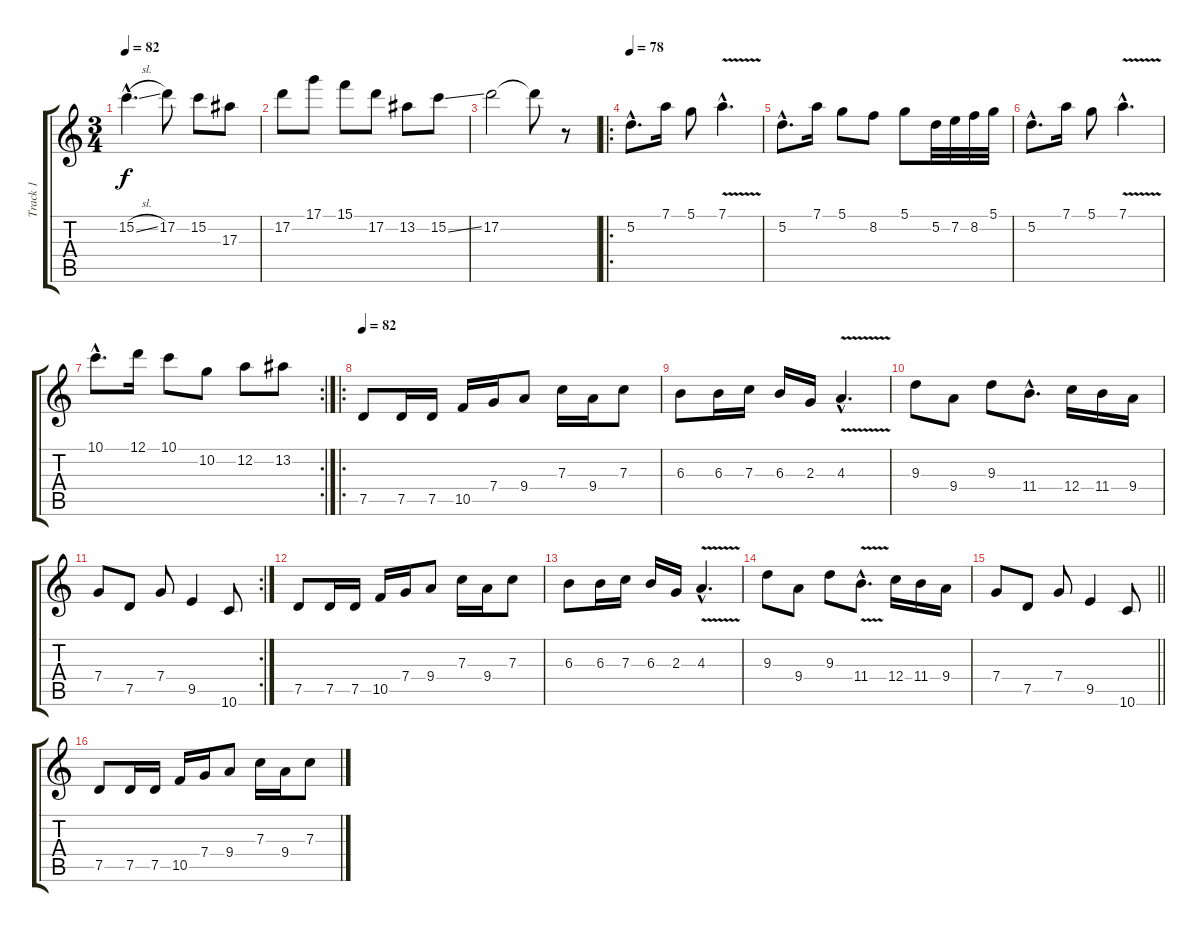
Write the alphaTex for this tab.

\track ("Track 1" "Track 1") {instrument distortionguitar}
\staff {score tabs}
\tuning (D4 A3 F3 C3 G2 D2) {hide}
\ts (3 4)
\tempo 82
\clef g2
\ks c
15.2{sl hac}.4{d dy f} 17.2.8 15.2.8 17.3.8 |
17.2.8 17.1.8 15.1.8 17.2.8 13.2.8 15.2{ss}.8 |
17.2.2 17.2{t}.8 r.8 |
\ro
\tempo 78
5.2{hac}.8{d} 7.1.16 5.1.8 7.1{v hac}.4{d} |
5.2{hac}.8{d} 7.1.16 5.1.8 8.2.8 5.1.8 5.2.32 7.2.32 8.2.32 5.1.32 |
5.2{hac}.8{d} 7.1.16 5.1.8 7.1{v hac}.4{d} |
\rc 2
10.1{hac}.8{d} 12.1.16 10.1.8 10.2.8 12.2.8 13.2.8 |
\ro
\tempo 82
7.5.8 7.5.16 7.5.16 10.5.16 7.4.16 9.4.8 7.3.16 9.4.16 7.3.8 |
6.3.8 6.3.16 7.3.16 6.3.16 2.3.16 4.3{v hac}.4{d} |
9.3.8 9.4.8 9.3.8 11.4{hac}.8{d} 12.4.16 11.4.16 9.4.16 |
\rc 2
7.4.8 7.5.8 7.4.8 9.5.4 10.6.8 |
7.5.8 7.5.16 7.5.16 10.5.16 7.4.16 9.4.8 7.3.16 9.4.16 7.3.8 |
6.3.8 6.3.16 7.3.16 6.3.16 2.3.16 4.3{v hac}.4{d} |
9.3.8 9.4.8 9.3.8 11.4{v hac}.8{d} 12.4.16 11.4.16 9.4.16 |
\barLineRight lightlight
7.4.8 7.5.8 7.4.8 9.5.4 10.6.8 |
7.5.8 7.5.16 7.5.16 10.5.16 7.4.16 9.4.8 7.3.16 9.4.16 7.3.8
